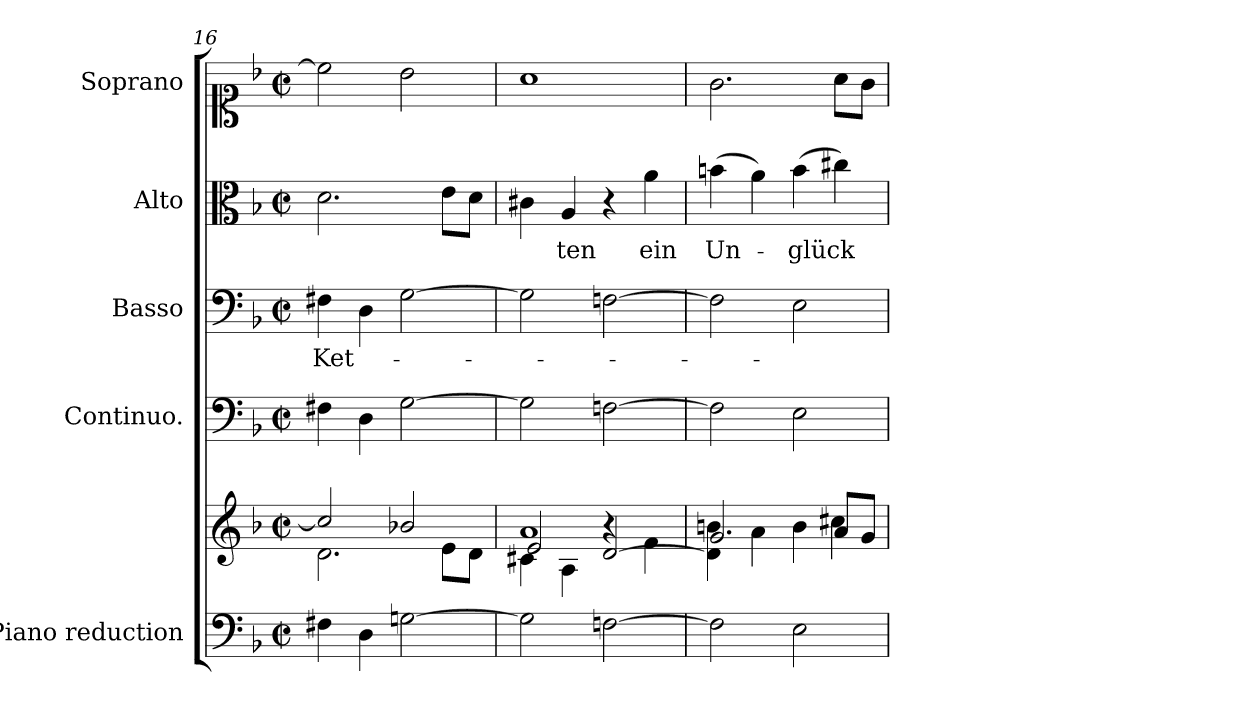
**kern	**kern	**kern	**kern	**text	**kern	**text	**kern	**text
*part5	*part5	*part4	*part3	*part3	*part2	*part2	*part1	*part1
*staff6	*staff5	*staff4	*staff3	*staff3	*staff2	*staff2	*staff1	*staff1
*I"Piano reduction	*	*I"Continuo.	*I"Basso	*	*I"Alto	*	*I"Soprano	*
*I'Pno	*	*	*	*	*	*	*	*
*clefF4	*clefG2	*clefF4	*clefF4	*	*clefC3	*	*clefC1	*
*k[b-]	*k[b-]	*k[b-]	*k[b-]	*	*k[b-]	*	*k[b-]	*
*F:	*F:	*F:	*F:	*	*F:	*	*F:	*
*M2/2	*M2/2	*M2/2	*M2/2	*	*M2/2	*	*M2/2	*
*met(c|)	*met(c|)	*met(c|)	*met(c|)	*	*met(c|)	*	*met(c|)	*
=16	=16	=16	=16	=16	=16	=16	=16	=16
*	*^	*	*	*	*	*	*	*
!	!	!	!	!	!LO:LY:b	!	!	!	!
4F#X\	2cc/]	2.d\	4F#X\	4F#X\	Ket-	2.d\	.	2cc\]	.
4D\	.	.	4D\	4D\	.	.	.	.	.
[2Gn\	2b-X/	.	[2G\	[2G\	.	.	.	2b-\	.
.	.	8e\L	.	.	.	8e\L	.	.	.
.	.	8d\J	.	.	.	8d\J	.	.	.
=17	=17	=17	=17	=17	=17	=17	=17	=17	=17
*	*	*^	*	*	*	*	*	*	*
!	!	!	!	!	!	!	!	!	!	!LO:LY:b
2G\]	1a	4c#X\	2e/	2G\]	2G\]	.	4c#X\	.	1a	---
!	!	!	!	!	!	!	!	!LO:LY:b	!	!
.	.	4A\	.	.	.	.	4A/	-ten	.	.
[2Fn\	.	4r	[<2d/	[2Fn\	[2Fn\	.	4r	.	.	.
!	!	!	!	!	!	!	!	!LO:LY:b	!	!
.	.	4f\	.	.	.	.	4a\	ein	.	.
*	*	*v	*v	*	*	*	*	*	*	*
=18	=18	=18	=18	=18	=18	=18	=18	=18	=18
!	!	!	!	!	!	!	!LO:LY:b	!	!
2F\]	2.g/	4d\] 4bn\	2F\]	2F\]	.	(>4bn\	Un-	2.g\	.
.	.	4a\	.	.	.	4a\)	.	.	.
!	!	!	!	!	!	!	!LO:LY:b	!	!
2E\	.	4b\	2E\	2E\	.	(>4b\	glück	.	.
.	8a/L	4cc#X\	.	.	.	4cc#X\)	.	8a\L	.
.	8g/J	.	.	.	.	.	.	8g\J	.
*	*v	*v	*	*	*	*	*	*	*
=	=	=	=	=	=	=	=	=
*-	*-	*-	*-	*-	*-	*-	*-	*-
